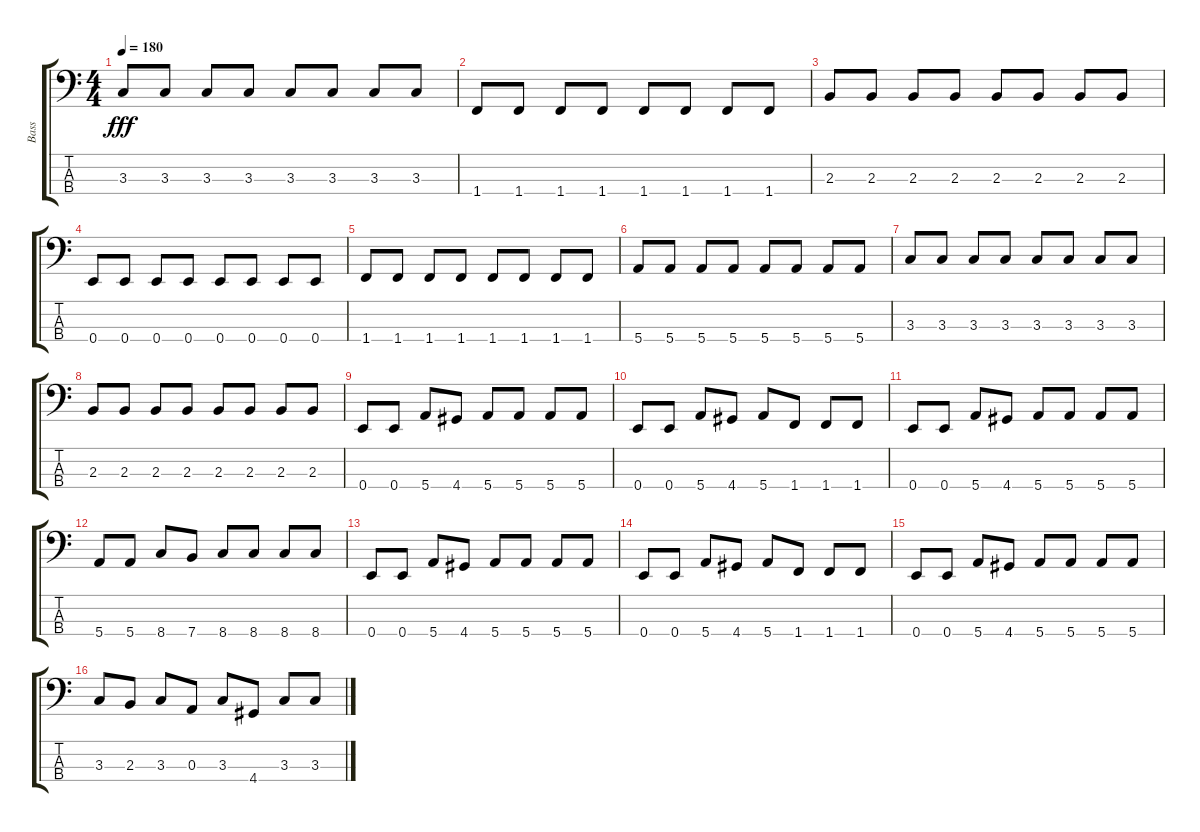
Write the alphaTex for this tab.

\track ("Bass" "Bass") {instrument electricbasspick}
\staff {score tabs}
\tuning (G2 D2 A1 E1) {hide}
\ts (4 4)
\tempo 180
\clef f4
\ks c
3.3.8{dy fff} 3.3.8 3.3.8 3.3.8 3.3.8 3.3.8 3.3.8 3.3.8 |
1.4.8 1.4.8 1.4.8 1.4.8 1.4.8 1.4.8 1.4.8 1.4.8 |
2.3.8 2.3.8 2.3.8 2.3.8 2.3.8 2.3.8 2.3.8 2.3.8 |
0.4.8 0.4.8 0.4.8 0.4.8 0.4.8 0.4.8 0.4.8 0.4.8 |
1.4.8 1.4.8 1.4.8 1.4.8 1.4.8 1.4.8 1.4.8 1.4.8 |
5.4.8 5.4.8 5.4.8 5.4.8 5.4.8 5.4.8 5.4.8 5.4.8 |
3.3.8 3.3.8 3.3.8 3.3.8 3.3.8 3.3.8 3.3.8 3.3.8 |
2.3.8 2.3.8 2.3.8 2.3.8 2.3.8 2.3.8 2.3.8 2.3.8 |
0.4.8 0.4.8 5.4.8 4.4.8 5.4.8 5.4.8 5.4.8 5.4.8 |
0.4.8 0.4.8 5.4.8 4.4.8 5.4.8 1.4.8 1.4.8 1.4.8 |
0.4.8 0.4.8 5.4.8 4.4.8 5.4.8 5.4.8 5.4.8 5.4.8 |
5.4.8 5.4.8 8.4.8 7.4.8 8.4.8 8.4.8 8.4.8 8.4.8 |
0.4.8 0.4.8 5.4.8 4.4.8 5.4.8 5.4.8 5.4.8 5.4.8 |
0.4.8 0.4.8 5.4.8 4.4.8 5.4.8 1.4.8 1.4.8 1.4.8 |
0.4.8 0.4.8 5.4.8 4.4.8 5.4.8 5.4.8 5.4.8 5.4.8 |
3.3.8 2.3.8 3.3.8 0.3.8 3.3.8 4.4.8 3.3.8 3.3.8
